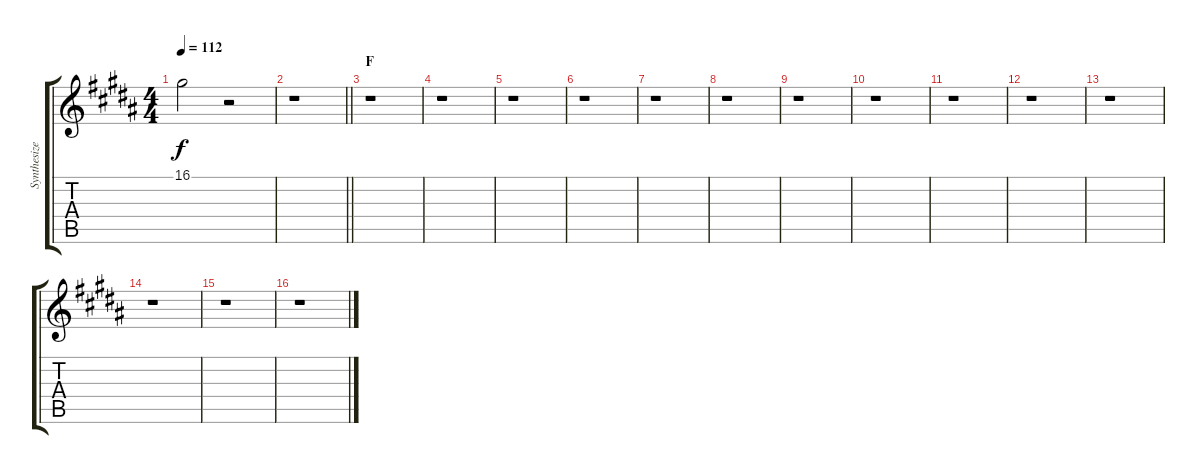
\track ("Synthesizer I" "Synthesize") {instrument fx5brightness}
\staff {score tabs}
\tuning (E4 B3 G3 D3 A2 E2) {hide}
\ts (4 4)
\tempo 112
\clef g2
\ks b
16.1{t}.2{dy f} r.2 |
\barLineRight lightlight
r.1 |
\section ("" "F")
r.1 |
r.1 |
r.1 |
r.1 |
r.1 |
r.1 |
r.1 |
r.1 |
r.1 |
r.1 |
r.1 |
r.1 |
r.1 |
r.1
